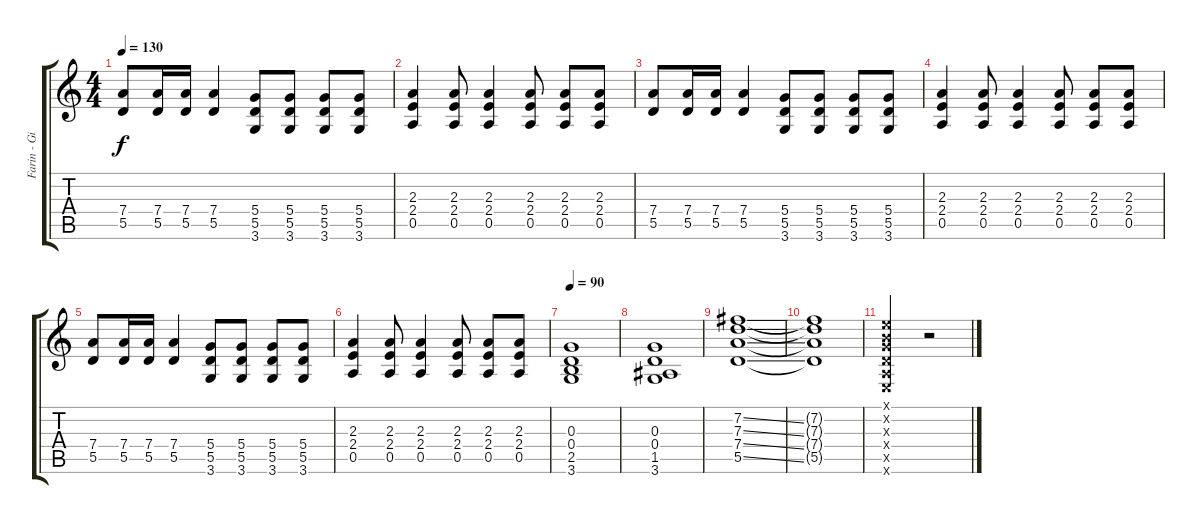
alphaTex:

\track ("Farin - Gitarre 1" "Farin - Gi") {instrument distortionguitar}
\staff {score tabs}
\tuning (E4 B3 G3 D3 A2 E2) {hide}
\ts (4 4)
\tempo 130
\clef g2
\ks c
(7.4 5.5).8{dy f} (7.4 5.5).16 (7.4 5.5).16 (7.4 5.5).4 (5.4 5.5 3.6).8 (5.4 5.5 3.6).8 (5.4 5.5 3.6).8 (5.4 5.5 3.6).8 |
(2.3 2.4 0.5).4 (2.3 2.4 0.5).8 (2.3 2.4 0.5).4 (2.3 2.4 0.5).8 (2.3 2.4 0.5).8 (2.3 2.4 0.5).8 |
(7.4 5.5).8 (7.4 5.5).16 (7.4 5.5).16 (7.4 5.5).4 (5.4 5.5 3.6).8 (5.4 5.5 3.6).8 (5.4 5.5 3.6).8 (5.4 5.5 3.6).8 |
(2.3 2.4 0.5).4 (2.3 2.4 0.5).8 (2.3 2.4 0.5).4 (2.3 2.4 0.5).8 (2.3 2.4 0.5).8 (2.3 2.4 0.5).8 |
(7.4 5.5).8 (7.4 5.5).16 (7.4 5.5).16 (7.4 5.5).4 (5.4 5.5 3.6).8 (5.4 5.5 3.6).8 (5.4 5.5 3.6).8 (5.4 5.5 3.6).8 |
(2.3 2.4 0.5).4 (2.3 2.4 0.5).8 (2.3 2.4 0.5).4 (2.3 2.4 0.5).8 (2.3 2.4 0.5).8 (2.3 2.4 0.5).8 |
\tempo 90
(0.3 0.4 2.5 3.6).1 |
(0.3 0.4 1.5 3.6).1 |
(7.2{ss} 7.3{ss} 7.4{ss} 5.5{ss}).1 |
(7.2{t} 7.3{t} 7.4{t} 5.5{t}).1{volume 8} |
(0.1{x} 0.2{x} 0.3{x} 0.4{x} 0.5{x} 0.6{x}).2{volume 16} r.2
